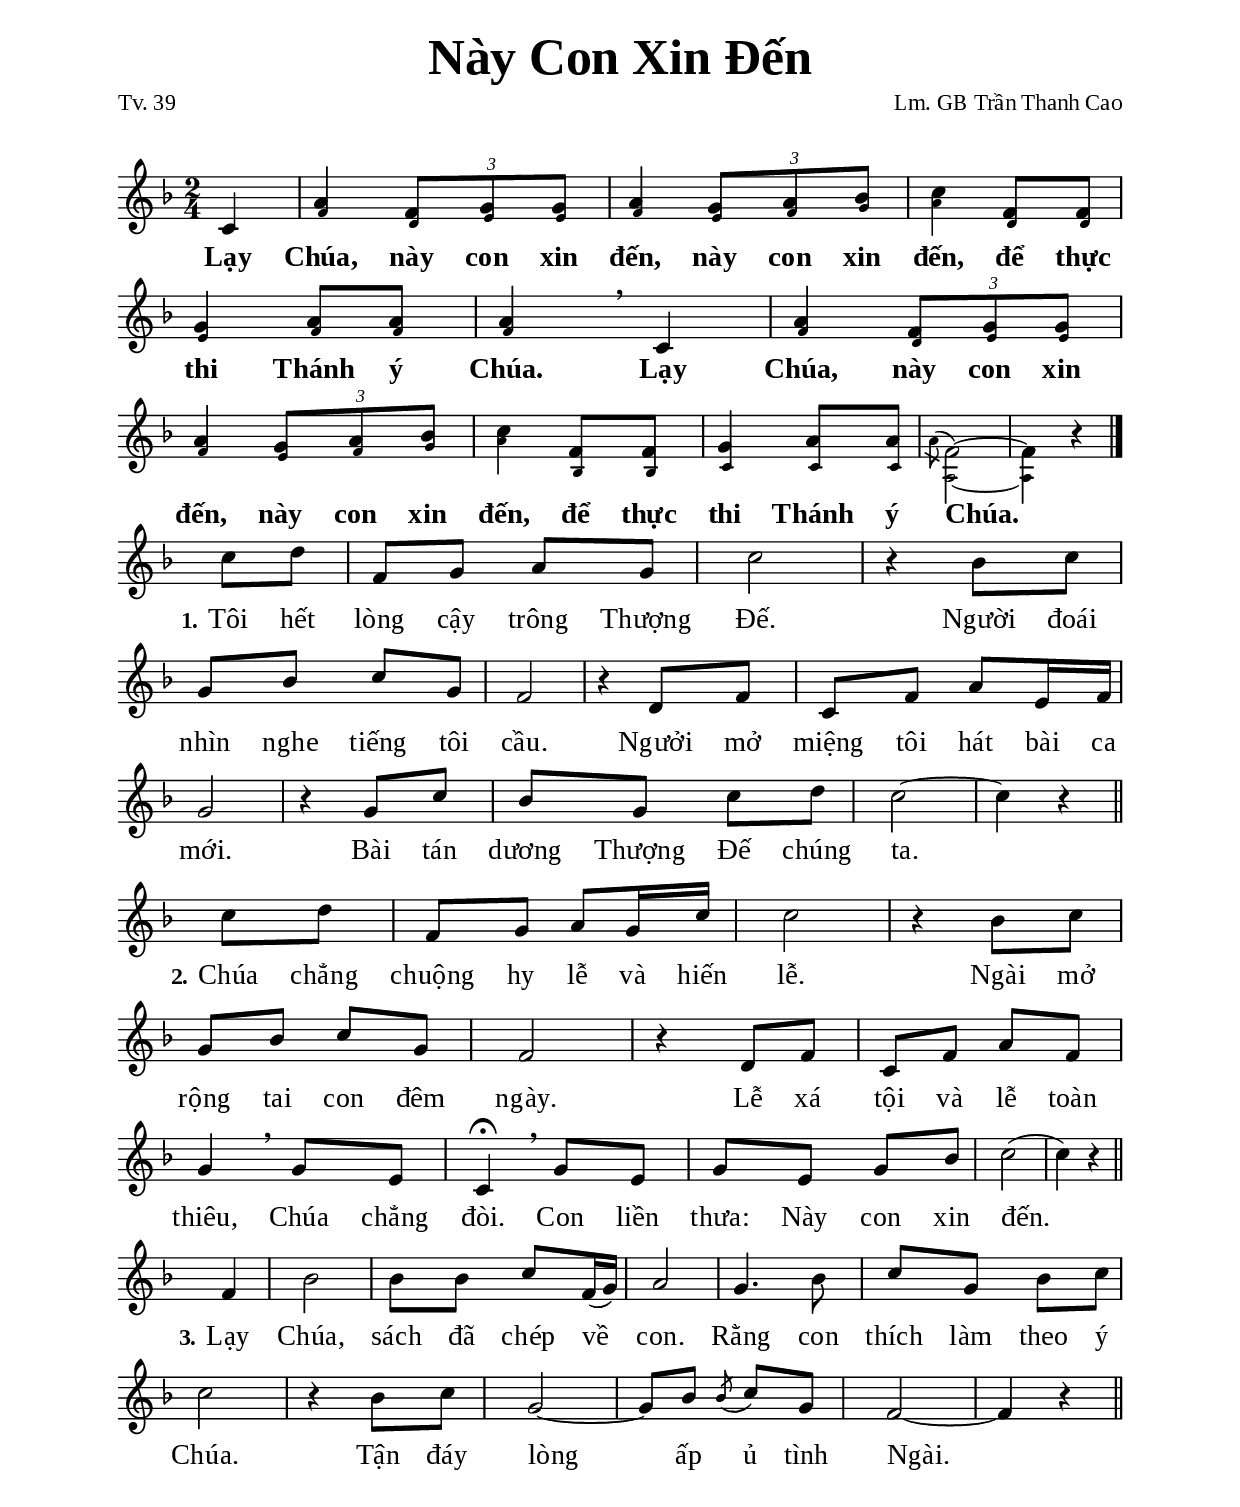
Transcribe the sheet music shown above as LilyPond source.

% Cài đặt chung
\version "2.22.1"
\include "english.ly"

\header {
  title = \markup { \fontsize #3 "Này Con Xin Đến" }
  poet = "Tv. 39"
  composer = "Lm. GB Trần Thanh Cao"
  arranger = " "
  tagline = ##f
}

% Nhạc điệp khúc
nhacDiepKhucSop = \relative c' {
  \partial 4 c4 |
  a'4 \tuplet 3/2 { f8 g g } |
  a4 \tuplet 3/2 { g8 a bf } |
  c4 f,8 f |
  g4 a8 a |
  a4 \breathe c,4 |
  a' \tuplet 3/2 { f8 g g } |
  a4 \tuplet 3/2 { g8 a bf } |
  c4 f,8 f |
  g4 a8 a |
  \stemDown
  \slashedGrace {a8 ^(} f2) ~ |
  f4 r \bar "|."
}

nhacDiepKhucBas = \relative c' {
  \partial 4 c4 |
  f4 \tuplet 3/2 { d8 e e } |
  f4 \tuplet 3/2 { e8 f g } |
  a4 d,8 d |
  e4 f8 f |
  f4 c |
  f \tuplet 3/2 { d8 e e } |
  f4 \tuplet 3/2 { e8 f g } |
  a4 bf,8 bf |
  c4 c8 c |
   a2 ~ |
  a4 r
}

% Nhạc phiên khúc
nhacPhienKhucMot = \relative c'' {
  \partial 4 c8 d |
  f, g a g |
  c2 |
  r4 bf8 c |
  g bf c g |
  f2 |
  r4 d8 f |
  c f a e16 f |
  g2 |
  r4 g8 c |
  bf g c d |
  c2 ~ |
  c4 r \bar "||"
}

nhacPhienKhucHai = \relative c'' {
  \partial 4 c8 d |
  f, g a g16 c |
  c2 |
  r4 bf8 c |
  g bf c g |
  f2 |
  r4 d8 f |
  c f a f |
  g4 \breathe g8 e |
  c4 \fermata \breathe g'8 e |
  g e g bf |
  c2 ( |
  c4) r \bar "||"
}

nhacPhienKhucBa = \relative c' {
  \partial 4 f4 |
  bf2 |
  bf8 bf c f,16 (g) |
  a2 |
  g4. bf8 |
  c g bf c |
  c2 |
  r4 bf8 c |
  g2 ~ |
  g8 bf \acciaccatura bf8 c g |
  f2 ~ |
  f4 r \bar "||"
}

% Lời điệp khúc
loiDiepKhuc = \lyricmode {
  Lạy Chúa, này con xin đến, này con xin đến,
  để thực thi Thánh ý Chúa.
  Lạy Chúa, này con xin đến, này con xin đến,
  để thực thi Thánh ý Chúa.
}

% Lời phiên khúc
loiPhienKhucMot = \lyricmode {
  \set stanza = #"1."
  Tôi hết lòng cậy trông Thượng Đế.
  Người đoái nhìn nghe tiếng tôi cầu.
  Ngưởi mở miệng tôi hát bài ca mới.
  Bài tán dương Thượng Đế chúng ta.
}

loiPhienKhucHai = \lyricmode {
  \set stanza = #"2."
  Chúa chẳng chuộng hy lễ và hiến lễ.
  Ngài mở rộng tai con đêm ngày.
  Lễ xá tội và lễ toàn thiêu,
  Chúa chẳng đòi.
  Con liền thưa: Này con xin đến.
}

loiPhienKhucBa = \lyricmode {
  \set stanza = #"3."
  Lạy Chúa, sách đã chép về con.
  Rằng con thích làm theo ý Chúa.
  Tận đáy lòng ấp ủ tình Ngài.
}


% Dàn trang
\paper {
  #(set-paper-size "a4")
  top-margin = 20\mm
  bottom-margin = 10\mm
  left-margin = 20\mm
  right-margin = 20\mm
  indent = #0
  #(define fonts
    (make-pango-font-tree
      "Liberation Serif"
      "Liberation Serif"
      "Liberation Serif"
      (/ 20 20)))
  page-count = #1
  system-system-spacing = #'((basic-distance . 11.5)
                             (minimum-distance . 11.5)
                             (padding . 1))
  score-system-spacing = #'((basic-distance . 11.5)
                             (minimum-distance . 11.5)
                             (padding . 1))
}

% Thiết lập tông và nhịp
TongNhip = { \key f \major \time 2/4 }

% Đổi kích thước nốt cho bè phụ
notBePhu =
#(define-music-function (font-size music) (number? ly:music?)
   (for-some-music
     (lambda (m)
       (if (music-is-of-type? m 'rhythmic-event)
           (begin
             (set! (ly:music-property m 'tweaks)
                   (cons `(font-size . ,font-size)
                         (ly:music-property m 'tweaks)))
             #t)
           #f))
     music)
   music)

\score {
  \new ChoirStaff <<
    \new Staff = diepKhuc \with {
        \consists "Merge_rests_engraver"
        %\magnifyStaff #(magstep +1)
        printPartCombineTexts = ##f
      }
      <<
      \new Voice \TongNhip \partCombine 
        \nhacDiepKhucSop
        \notBePhu -3 { \nhacDiepKhucBas }
      \new NullVoice = nhacThamChieu \nhacDiepKhucSop
      \new Lyrics \with {
          \override VerticalAxisGroup.
            nonstaff-relatedstaff-spacing.padding = #1
          \override VerticalAxisGroup.
            nonstaff-unrelatedstaff-spacing.padding = #1
        }
        \lyricsto nhacThamChieu \loiDiepKhuc
      >>
  >>
  \layout {
    \override Lyrics.LyricText.font-series = #'bold
    \override Lyrics.LyricText.font-size = #+2
    \override Lyrics.LyricSpace.minimum-distance = #3
    \override Score.BarNumber.break-visibility = ##(#f #f #f)
    \override Score.SpacingSpanner.uniform-stretching = ##t
  }
}

\score {
  \new ChoirStaff <<
    \new Staff = phienKhuc \with {
        %\magnifyStaff #(magstep +1)
      }
      <<
      \new Voice = beSop {
        \key f \major \time 2/4 \nhacPhienKhucMot
      }
    >>
    \new Lyrics \with {
          \override VerticalAxisGroup.
            nonstaff-relatedstaff-spacing.padding = #1.2
          \override VerticalAxisGroup.
            nonstaff-unrelatedstaff-spacing.padding = #1
        }
        \lyricsto beSop \loiPhienKhucMot
  >>
  \layout {
    \override Staff.TimeSignature.transparent = ##t
    \override Lyrics.LyricText.font-size = #+2
    \override Lyrics.LyricSpace.minimum-distance = #3
    \override Score.BarNumber.break-visibility = ##(#f #f #f)
    \override Score.SpacingSpanner.uniform-stretching = ##t
  }
}

\score {
  \new ChoirStaff <<
    \new Staff = phienKhuc \with {
        %\magnifyStaff #(magstep +1)
      }
      <<
      \new Voice = beSop {
        \key f \major \time 2/4 \nhacPhienKhucHai
      }
    >>
    \new Lyrics \with {
          \override VerticalAxisGroup.
            nonstaff-relatedstaff-spacing.padding = #1
          \override VerticalAxisGroup.
            nonstaff-unrelatedstaff-spacing.padding = #1
        }
        \lyricsto beSop \loiPhienKhucHai
  >>
  \layout {
    \override Staff.TimeSignature.transparent = ##t
    \override Lyrics.LyricText.font-size = #+2
    \override Lyrics.LyricSpace.minimum-distance = #3
    \override Score.BarNumber.break-visibility = ##(#f #f #f)
    \override Score.SpacingSpanner.uniform-stretching = ##t
  }
}

\score {
  \new ChoirStaff <<
    \new Staff = phienKhuc \with {
        %\magnifyStaff #(magstep +1)
      }
      <<
      \new Voice = beSop {
        \key f \major \time 2/4 \nhacPhienKhucBa
      }
    >>
    \new Lyrics \with {
          \override VerticalAxisGroup.
            nonstaff-relatedstaff-spacing.padding = #1.2
          \override VerticalAxisGroup.
            nonstaff-unrelatedstaff-spacing.padding = #1
        }
        \lyricsto beSop \loiPhienKhucBa
  >>
  \layout {
    \override Staff.TimeSignature.transparent = ##t
    \override Lyrics.LyricText.font-size = #+2
    \override Lyrics.LyricSpace.minimum-distance = #2.5
    \override Score.BarNumber.break-visibility = ##(#f #f #f)
    \override Score.SpacingSpanner.uniform-stretching = ##t
  }
}
